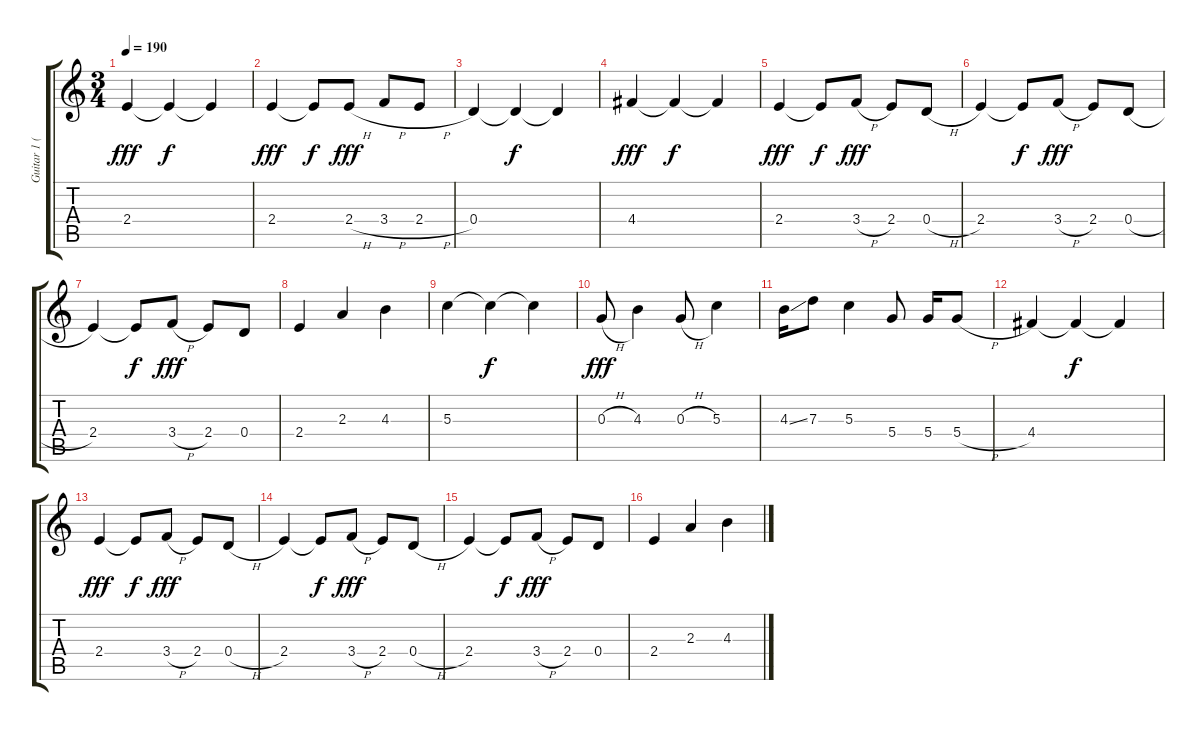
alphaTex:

\track ("Guitar 1 (Disto)" "Guitar 1 (") {instrument distortionguitar}
\staff {score tabs}
\tuning (E4 B3 G3 D3 A2 E2) {hide}
\ts (3 4)
\tempo 190
\clef g2
\ks c
2.4.4{dy fff} 2.4{t}.4{dy f} 2.4{t}.4 |
2.4.4{dy fff} 2.4{t}.8{dy f} 2.4{h}.8{dy fff} 3.4{h}.8 2.4{h}.8 |
0.4.4 0.4{t}.4{dy f} 0.4{t}.4 |
4.4.4{dy fff} 4.4{t}.4{dy f} 4.4{t}.4 |
2.4.4{dy fff} 2.4{t}.8{dy f} 3.4{h}.8{dy fff} 2.4.8 0.4{h}.8 |
2.4.4 2.4{t}.8{dy f} 3.4{h}.8{dy fff} 2.4.8 0.4{h}.8 |
2.4.4 2.4{t}.8{dy f} 3.4{h}.8{dy fff} 2.4.8 0.4.8 |
2.4.4 2.3.4 4.3.4 |
5.3.4 5.3{t}.4{dy f} 5.3{t}.4 |
0.3{h}.8{dy fff} 4.3.4 0.3{h}.8 5.3.4 |
4.3{ss}.16 7.3.8 5.3.4 5.4.8 5.4.16 5.4{h}.8 |
4.4.4 4.4{t}.4{dy f} 4.4{t}.4 |
2.4.4{dy fff} 2.4{t}.8{dy f} 3.4{h}.8{dy fff} 2.4.8 0.4{h}.8 |
2.4.4 2.4{t}.8{dy f} 3.4{h}.8{dy fff} 2.4.8 0.4{h}.8 |
2.4.4 2.4{t}.8{dy f} 3.4{h}.8{dy fff} 2.4.8 0.4.8 |
2.4.4 2.3.4 4.3.4
